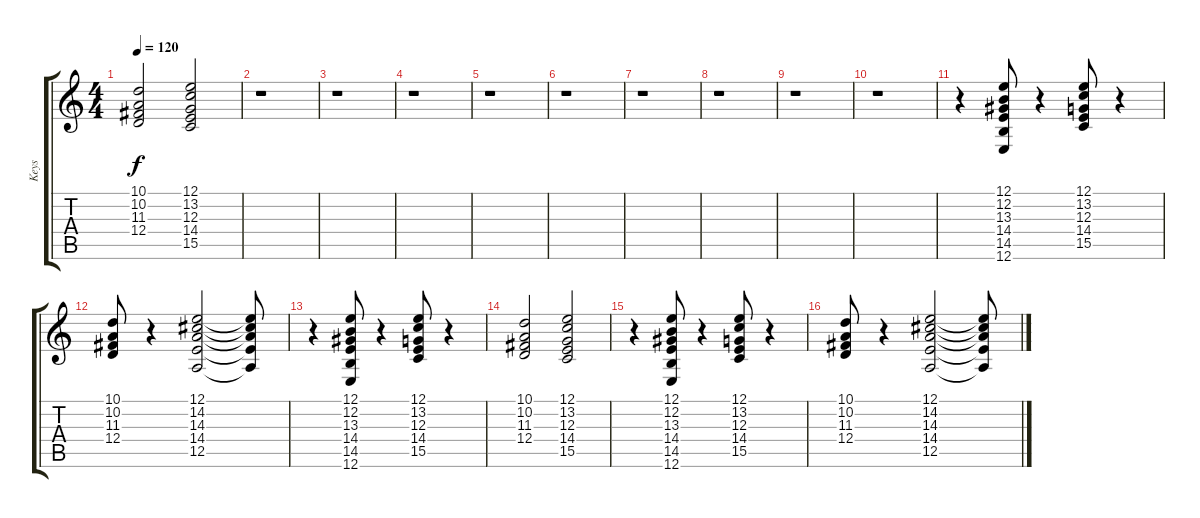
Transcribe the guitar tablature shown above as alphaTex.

\track ("Keys" "Keys") {instrument lead2sawtooth}
\staff {score tabs}
\tuning (E4 B3 G3 D3 A2 E2) {hide}
\ts (4 4)
\tempo 120
\clef g2
\ks c
(10.1 10.2 11.3 12.4).2{dy f} (12.1 13.2 12.3 14.4 15.5).2 |
r.1 |
r.1 |
r.1 |
r.1 |
r.1 |
r.1 |
r.1 |
r.1 |
r.1 |
r.4 (12.1 12.2 13.3 14.4 14.5 12.6).8 r.4 (12.1 13.2 12.3 14.4 15.5).8 r.4 |
(10.1 10.2 11.3 12.4).8 r.4 (12.1 14.2 14.3 14.4 12.5).2 (12.1{t} 14.2{t} 14.3{t} 14.4{t} 12.5{t}).8 |
r.4 (12.1 12.2 13.3 14.4 14.5 12.6).8 r.4 (12.1 13.2 12.3 14.4 15.5).8 r.4 |
(10.1 10.2 11.3 12.4).2 (12.1 13.2 12.3 14.4 15.5).2 |
r.4 (12.1 12.2 13.3 14.4 14.5 12.6).8 r.4 (12.1 13.2 12.3 14.4 15.5).8 r.4 |
(10.1 10.2 11.3 12.4).8 r.4 (12.1 14.2 14.3 14.4 12.5).2 (12.1{t} 14.2{t} 14.3{t} 14.4{t} 12.5{t}).8
